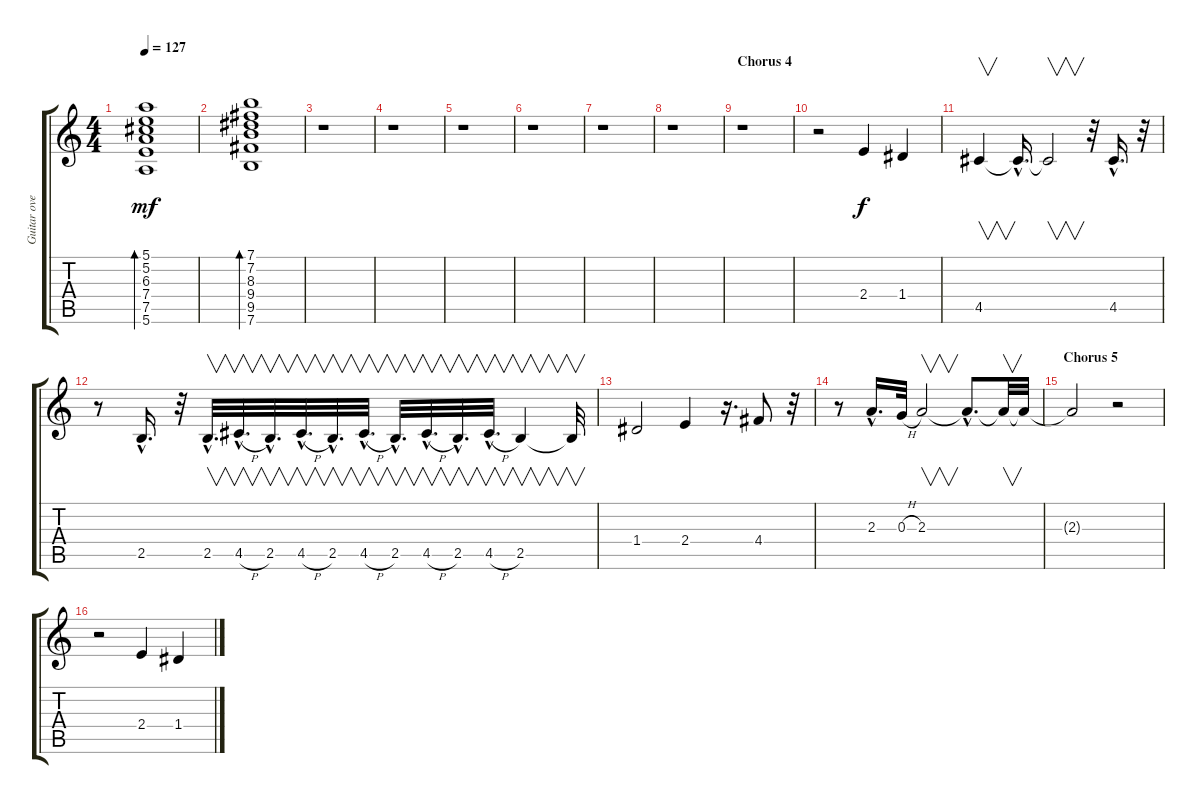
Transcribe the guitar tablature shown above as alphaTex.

\track ("Guitar overdubs" "Guitar ove") {instrument overdrivenguitar}
\staff {score tabs}
\tuning (E4 B3 G3 D3 A2 E2) {hide}
\ts (4 4)
\tempo 127
\clef g2
\ks c
(5.1 5.2 6.3 7.4 7.5 5.6).1{bd 480 dy mf} |
(7.1 7.2 8.3 9.4 9.5 7.6).1{bd 480} |
r.1 |
r.1 |
r.1 |
r.1 |
r.1 |
r.1 |
\section ("" "Chorus 4")
r.1 |
r.2 2.4.4{dy f balance 0 instrument overdrivenguitar} 1.4.4 |
4.5.4{v} 4.5{hac t}.16{d} 4.5{t}.2{v} r.32 4.5{hac}.16{d} r.32 |
r.8 2.5{hac}.16{d} r.32 2.5{hac}.32{v d} 4.5{h hac}.32{v d} 2.5{hac}.32{v d} 4.5{h hac}.32{v d} 2.5{hac}.32{v d} 4.5{h hac}.32{v d} 2.5{hac}.32{v d} 4.5{h hac}.32{v d} 2.5{hac}.32{v d} 4.5{h hac}.32{v d} 2.5.4{v} 2.5{t}.32{v} |
1.4.2 2.4.4 r.16{d} 4.4.8 r.32 |
r.8 2.3{hac}.16{d} 0.3{h}.32 2.3.2{v} 2.3{hac t}.8{d} 2.3{t}.32{v} 2.3{t}.32 |
\section ("" "Chorus 5")
2.3{t}.2 r.2 |
r.2 2.4.4 1.4.4
